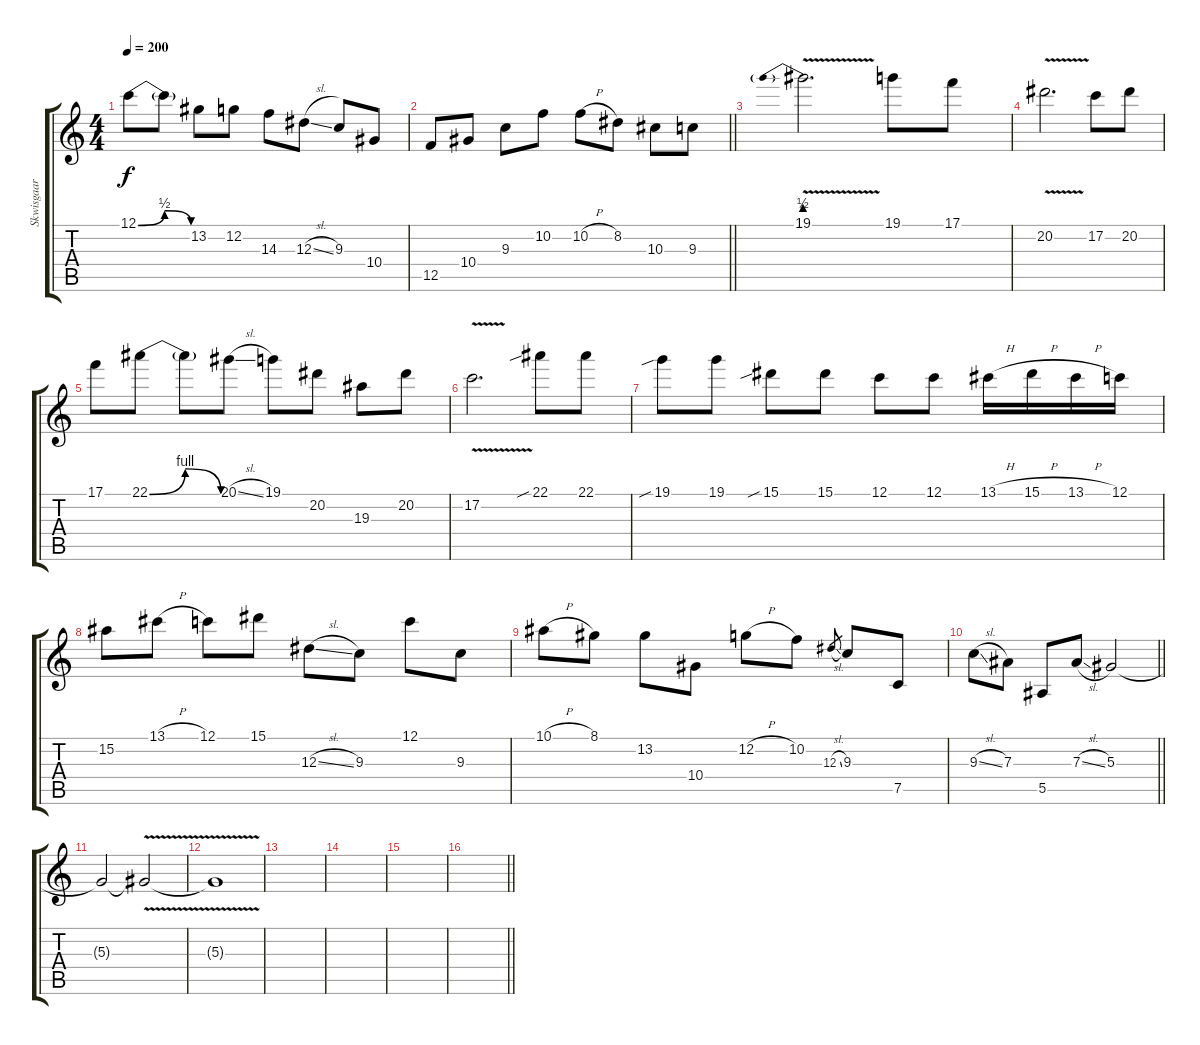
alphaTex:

\track ("Skwisgaar Skwigelf (Solo Guitar 1)" "Skwisgaar ") {instrument overdrivenguitar}
\staff {score tabs}
\tuning (C4 G3 Eb3 Bb2 F2 C2) {hide}
\ts (4 4)
\tempo 200
\clef g2
\ks c
12.1{be (bendrelease 0 0 30 2 30 2 60 0)}.8{dy f} 12.1{t}.8 13.2.8 12.2.8 14.3.8 12.3{sl}.8 9.3.8 10.4.8 |
\barLineRight lightlight
12.5.8 10.4.8 9.3.8 10.2.8 10.2{h}.8 8.2.8 10.3.8 9.3.8 |
19.1{be (prebend 0 2 60 2) v}.2{d} 19.1.8 17.1.8 |
20.2{v}.2{d} 17.2.8 20.2.8 |
17.1.8 22.1{be (bendrelease 0 0 30 4 30 4 60 0)}.8 22.1{t}.8 20.1{sl}.8 19.1.8 20.2.8 19.3.8 20.2.8 |
17.2{v}.2{d} 22.1{sib}.8 22.1.8 |
19.1{sib}.8 19.1.8 15.1{sib}.8 15.1.8 12.1.8 12.1.8 13.1{h}.16 15.1{h}.16 13.1{h}.16 12.1.16 |
15.2.8 13.1{h}.8 12.1.8 15.1.8 12.3{sl}.8 9.3.8 12.1.8 9.3.8 |
10.1{h}.8 8.1.8 13.2.8 10.4.8 12.2{h}.8 10.2.8 12.3{sl}.8{gr} 9.3.8 7.5.8 |
\barLineRight lightlight
9.3{sl}.8 7.3.8 5.5.8 7.3{sl}.8 5.3.2 |
5.3{t}.2{volume 2} 5.3{v t}.2 |
5.3{t}.1 |
|
|
|
\barLineRight lightlight
